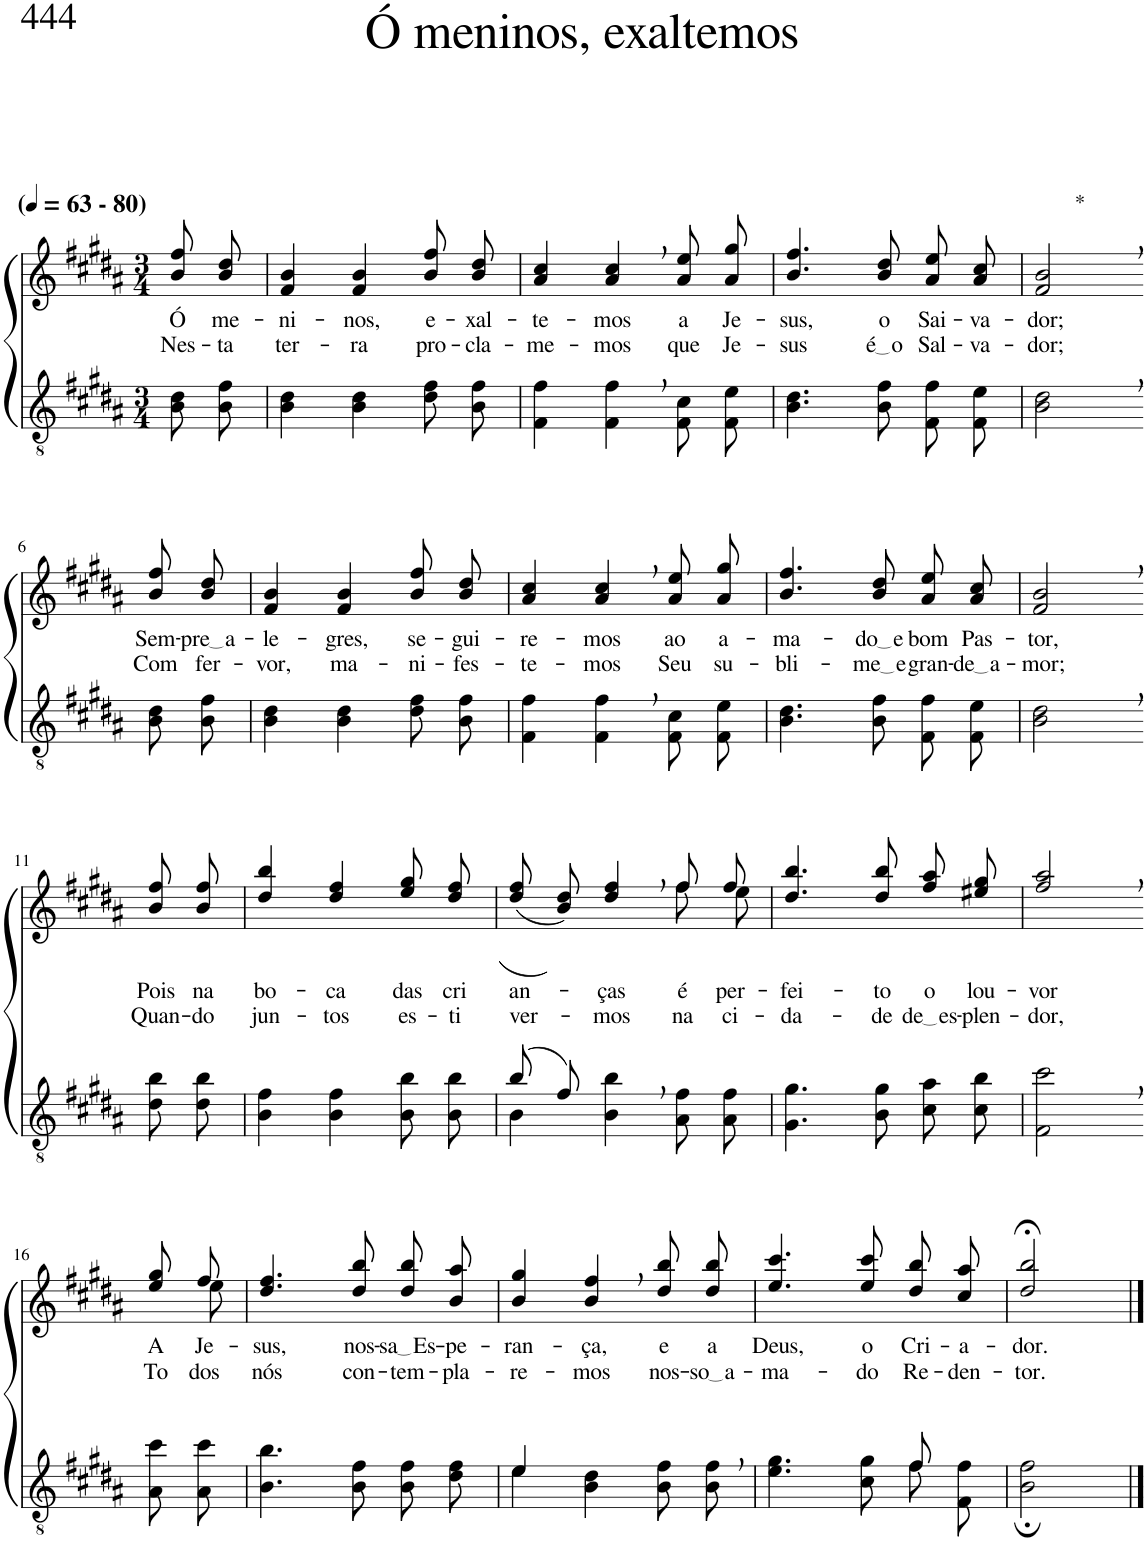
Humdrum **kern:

**kern	**kern	**text	**text
*part2	*part1	*part1	*part1
*staff2	*staff1	*staff1	*staff1
*I"Parte III e IV	*I"Parte I e II	*	*
*clefGv2	*clefG2	*	*
*Trd5c9	*Trd5c9	*	*
*k[f#c#g#d#a#]	*k[f#c#g#d#a#]	*	*
*M3/4	*M3/4	*	*
*MM63	*MM63	*	*
=1	=1	=1	=1
!	!LO:TX:a:B:t=(	!	!
!	!LO:TX:a:B:t=- 80)	!	!
!	!	!LO:LY:b	!LO:LY:b
8B\ 8d#\L	8b\ 8ff#\L	Ó	Nes-
!	!	!LO:LY:b	!LO:LY:b
8B\ 8f#\J	8b\ 8dd#\J	me-	-ta
=2	=2	=2	=2
!	!	!LO:LY:b	!LO:LY:b
4B\ 4d#\	4f#/ 4b/	-ni-	ter-
!	!	!LO:LY:b	!LO:LY:b
4B\ 4d#\	4f#/ 4b/	-nos,	-ra
!	!	!LO:LY:b	!LO:LY:b
8d#\ 8f#\L	8b\ 8ff#\L	e-	pro-
!	!	!LO:LY:b	!LO:LY:b
8B\ 8f#\J	8b\ 8dd#\J	-xal-	-cla-
=3	=3	=3	=3
!	!	!LO:LY:b	!LO:LY:b
4F#\ 4f#\	4a#/ 4cc#/	-te-	-me-
!	!	!LO:LY:b	!LO:LY:b
4F#\, 4f#\,	4a#/, 4cc#/,	-mos	-mos
!	!	!LO:LY:b	!LO:LY:b
8F#\ 8c#\L	8a#\ 8ee\L	a	que
!	!	!LO:LY:b	!LO:LY:b
8F#\ 8e\J	8a#\ 8gg#\J	Je-	Je-
=4	=4	=4	=4
!	!	!LO:LY:b	!LO:LY:b
4.B\ 4.d#\	4.b/ 4.ff#/	-sus,	-sus
!	!	!LO:LY:b	!LO:LY:b
8B\ 8f#\	8b/ 8dd#/	o	é o
!	!	!LO:LY:b	!LO:LY:b
8F#\ 8f#\L	8a#\ 8ee\L	Sai-	Sal-
!	!	!LO:LY:b	!LO:LY:b
8F#\ 8e\J	8a#\ 8cc#\J	-va-	-va-
=5	=5	=5	=5
!	!LO:TX:a:t=*	!	!
!	!	!LO:LY:b	!LO:LY:b
2B\, 2d#\,	2f#/, 2b/,	-dor;	-dor;
!!LO:LB:g=z
=6-	=6-	=6-	=6-
!	!	!LO:LY:b	!LO:LY:b
8B\ 8d#\L	8b\ 8ff#\L	Sem-	Com
!	!	!LO:LY:b	!LO:LY:b
8B\ 8f#\J	8b\ 8dd#\J	pre a	fer-
=7	=7	=7	=7
!	!	!LO:LY:b	!LO:LY:b
4B\ 4d#\	4f#/ 4b/	-le-	-vor,
!	!	!LO:LY:b	!LO:LY:b
4B\ 4d#\	4f#/ 4b/	-gres,	ma-
!	!	!LO:LY:b	!LO:LY:b
8d#\ 8f#\L	8b\ 8ff#\L	se-	-ni-
!	!	!LO:LY:b	!LO:LY:b
8B\ 8f#\J	8b\ 8dd#\J	-gui-	-fes-
=8	=8	=8	=8
!	!	!LO:LY:b	!LO:LY:b
4F#\ 4f#\	4a#/ 4cc#/	-re-	-te-
!	!	!LO:LY:b	!LO:LY:b
4F#\, 4f#\,	4a#/, 4cc#/,	-mos	-mos
!	!	!LO:LY:b	!LO:LY:b
8F#\ 8c#\L	8a#\ 8ee\L	ao	Seu
!	!	!LO:LY:b	!LO:LY:b
8F#\ 8e\J	8a#\ 8gg#\J	a-	su-
=9	=9	=9	=9
!	!	!LO:LY:b	!LO:LY:b
4.B\ 4.d#\	4.b/ 4.ff#/	-ma-	-bli-
!	!	!LO:LY:b	!LO:LY:b
8B\ 8f#\	8b/ 8dd#/	do e	me e
!	!	!LO:LY:b	!LO:LY:b
8F#\ 8f#\L	8a#\ 8ee\L	bom	gran-
!	!	!LO:LY:b	!LO:LY:b
8F#\ 8e\J	8a#\ 8cc#\J	Pas-	de a
=10	=10	=10	=10
!	!	!LO:LY:b	!LO:LY:b
2B\, 2d#\,	2f#/, 2b/,	-tor,	-mor;
!!LO:LB:g=z
=11-	=11-	=11-	=11-
!	!	!LO:LY:b	!LO:LY:b
8d#\ 8b\L	8b\ 8ff#\L	Pois	Quan-
!	!	!LO:LY:b	!LO:LY:b
8d#\ 8b\J	8b\ 8ff#\J	na	-do
=12	=12	=12	=12
!	!	!LO:LY:b	!LO:LY:b
4B\ 4f#\	4dd#/ 4bb/	bo-	jun-
!	!	!LO:LY:b	!LO:LY:b
4B\ 4f#\	4dd#/ 4ff#/	-ca	-tos
!	!	!LO:LY:b	!LO:LY:b
8B\ 8b\L	8ee\ 8gg#\L	das	es-
!	!	!LO:LY:b	!LO:LY:b
8B\ 8b\J	8dd#\ 8ff#\J	cri-	-ti-
=13	=13	=13	=13
*^	*^	*	*
!	!	!	!	!LO:LY:b	!LO:LY:b
(8b/L	4B\	2ryy	((8dd#\ 8ff#\L	-an-	-ver-
8f#/J)	.	.	8b\ 8dd#\J))	.	.
!	!	!	!	!LO:LY:b	!LO:LY:b
4ryy	4B\ 4b\	.	4dd#/ 4ff#/	-ças	-mos
!	!	!	!	!LO:LY:b	!LO:LY:b
4ryy	8A#\ 8f#\L	8ff#\L	8ff#/L	é	na
!	!	!	!	!LO:LY:b	!LO:LY:b
.	8A#\ 8f#\J	8ee\J	8ff#/J	per-	ci-
=14	=14	=14	=14	=14	=14
!	!	!	!	!LO:LY:b	!LO:LY:b
*v	*v	*	*	*	*
*	*v	*v	*	*
4.G#\ 4.g#\	4.dd#/ 4.bb/	-fei-	-da-
!	!	!LO:LY:b	!LO:LY:b
8B\ 8g#\	8dd#/ 8bb/	-to	-de
!	!	!LO:LY:b	!LO:LY:b
8c#\ 8a#\L	8ff#\ 8aa#\L	o	de es
!	!	!LO:LY:b	!LO:LY:b
8c#\ 8b\J	8ee#X\ 8gg#\J	lou-	-plen-
=15	=15	=15	=15
!	!	!LO:LY:b	!LO:LY:b
2F#\, 2cc#\,	2ff#/, 2aa#/,	-vor	-dor,
!!LO:LB:g=z
=16-	=16-	=16-	=16-
!	!	!LO:LY:b	!LO:LY:b
*	*^	*	*
8A#\ 8cc#\L	8ee\ 8gg#\L	8ryy	A	To-
!	!	!	!LO:LY:b	!LO:LY:b
8A#\ 8cc#\J	8ff#\J	8ee\	Je-	-dos
=17	=17	=17	=17	=17
!	!	!	!LO:LY:b	!LO:LY:b
*	*v	*v	*	*
4.B\ 4.b\	4.dd#/ 4.ff#/	-sus,	nós
!	!	!LO:LY:b	!LO:LY:b
8B\ 8f#\	8dd#/ 8bb/	nos-	con-
!	!	!LO:LY:b	!LO:LY:b
8B\ 8f#\L	8dd#\ 8bb\L	sa Es	-tem-
!	!	!LO:LY:b	!LO:LY:b
8d#\ 8f#\J	8b\ 8aa#\J	-pe-	-pla-
=18	=18	=18	=18
*^	*	*	*
!	!	!	!LO:LY:b	!LO:LY:b
4e/	4e\	4b/ 4gg#/	-ran-	-re-
!	!	!	!LO:LY:b	!LO:LY:b
2ryy	4B\ 4d#\	4b/, 4ff#/,	-ça,	-mos
!	!	!	!LO:LY:b	!LO:LY:b
.	8B\ 8f#\L	8dd#\ 8bb\L	e	nos-
!	!	!	!LO:LY:b	!LO:LY:b
.	8B\ 8f#\J	8dd#\ 8bb\J	a	so a
=19	=19	=19	=19	=19
!	!	!	!LO:LY:b	!LO:LY:b
2ryy	4.e\ 4.g#\	4.ee/ 4.ccc#/	Deus,	-ma-
!	!	!	!LO:LY:b	!LO:LY:b
.	8c#\ 8g#\	8ee/ 8ccc#/	o	-do
!	!	!	!LO:LY:b	!LO:LY:b
8f#/	8f#\L	8dd#\ 8bb\L	Cri-	Re-
!	!	!	!LO:LY:b	!LO:LY:b
8ryy	8F#\ 8f#\J	8cc#\ 8aa#\J	-a-	-den-
=20	=20	=20	=20	=20
!	!	!	!LO:LY:b	!LO:LY:b
*v	*v	*	*	*
2B\; 2f#\;	2dd#/;< 2bb/;<	-dor.	-tor.
==	==	==	==
*-	*-	*-	*-
